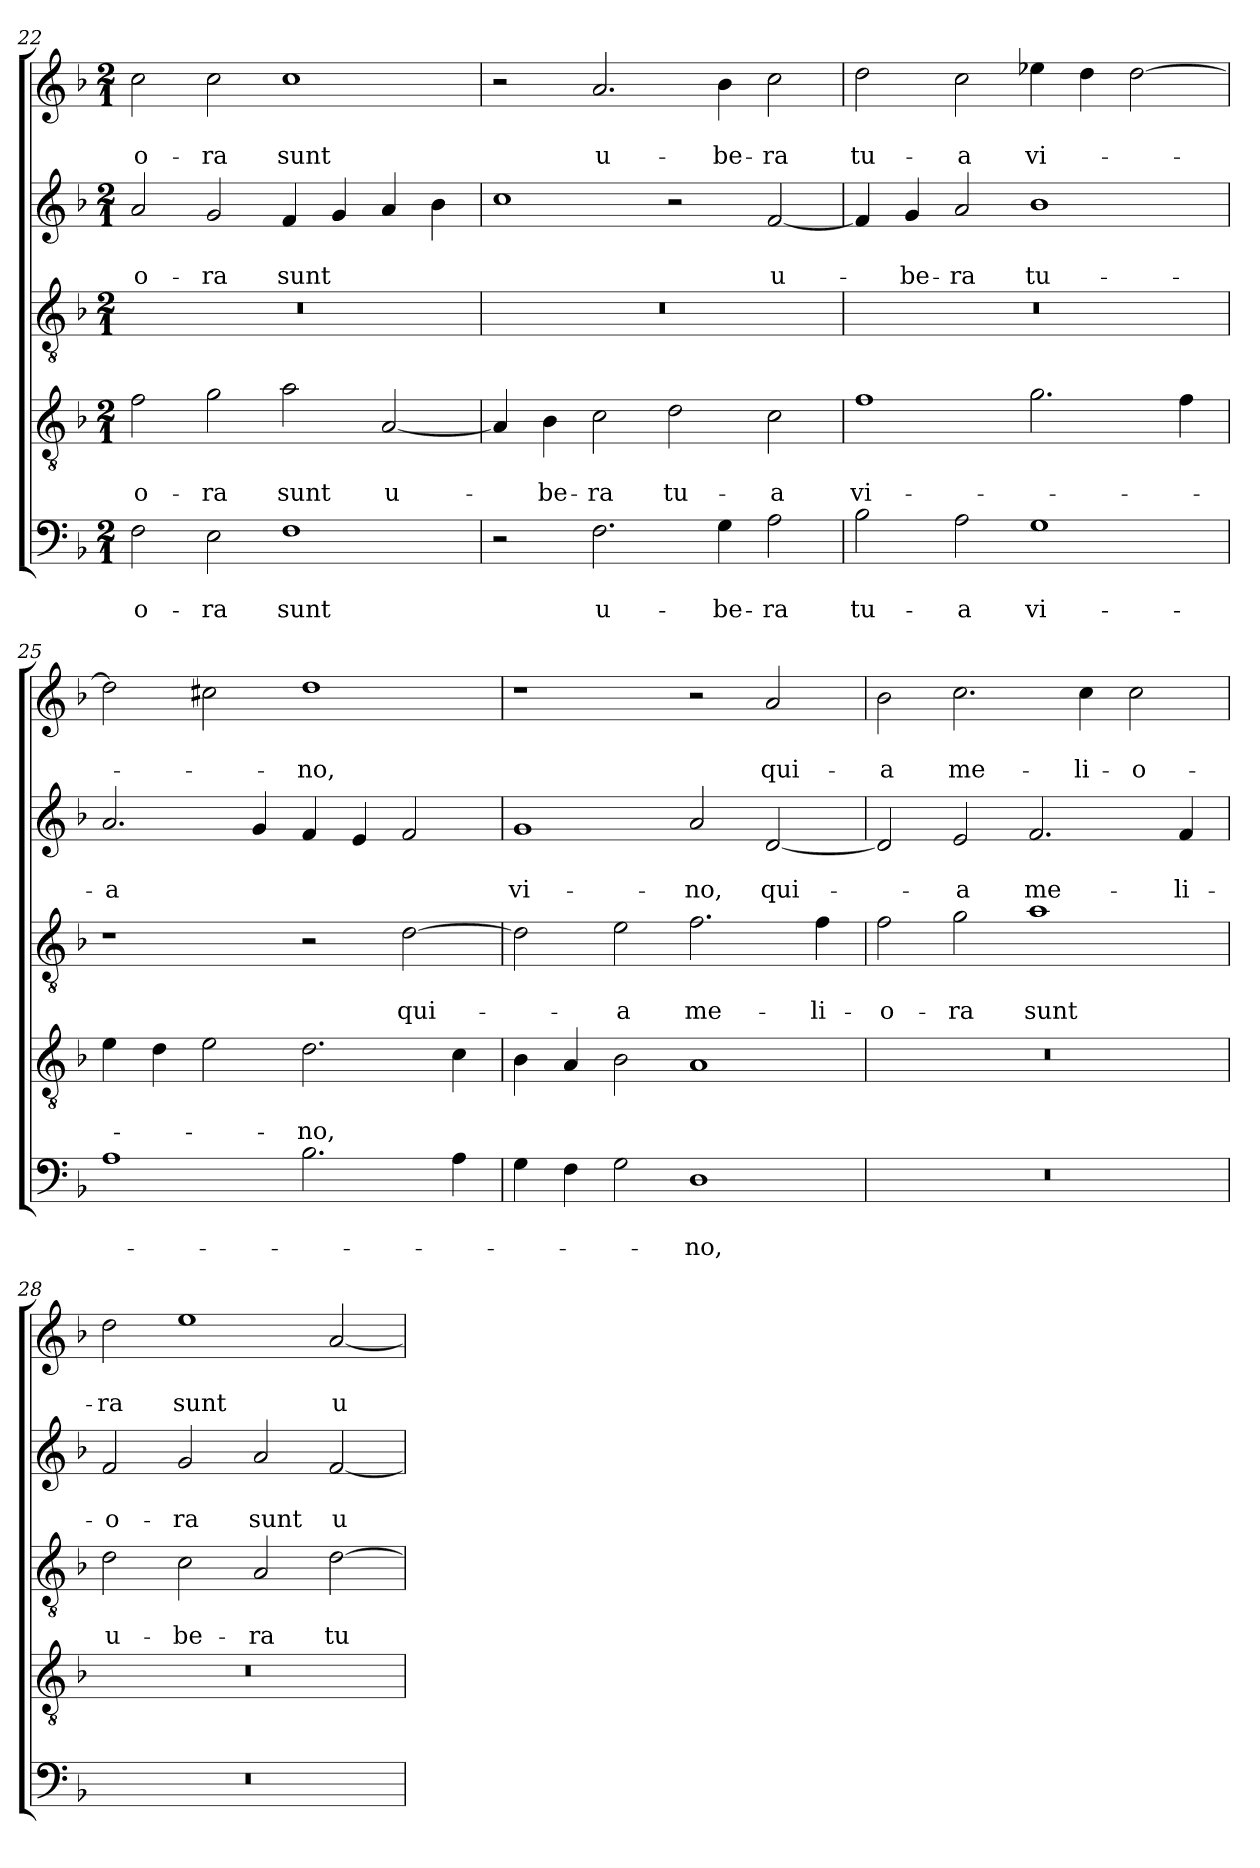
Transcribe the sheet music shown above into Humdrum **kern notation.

**kern	**text	**text	**kern	**text	**text	**kern	**text	**text	**kern	**text	**text	**kern	**text	**text
*part5	*part5	*part5	*part4	*part4	*part4	*part3	*part3	*part3	*part2	*part2	*part2	*part1	*part1	*part1
*staff5	*staff5	*staff5	*staff4	*staff4	*staff4	*staff3	*staff3	*staff3	*staff2	*staff2	*staff2	*staff1	*staff1	*staff1
*clefF4	*	*	*clefGv2	*	*	*clefGv2	*	*	*clefG2	*	*	*clefG2	*	*
*k[b-]	*	*	*k[b-]	*	*	*k[b-]	*	*	*k[b-]	*	*	*k[b-]	*	*
*F:	*	*	*F:	*	*	*F:	*	*	*F:	*	*	*F:	*	*
*M2/1	*	*	*M2/1	*	*	*M2/1	*	*	*M2/1	*	*	*M2/1	*	*
=22	=22	=22	=22	=22	=22	=22	=22	=22	=22	=22	=22	=22	=22	=22
!	!	!LO:LY:b	!	!	!LO:LY:b	!	!	!	!	!	!LO:LY:b	!	!	!LO:LY:b
2F\	.	-o-	2f\	.	-o-	0r	.	.	2a/	.	-o-	2cc\	.	-o-
!	!	!LO:LY:b	!	!	!LO:LY:b	!	!	!	!	!	!LO:LY:b	!	!	!LO:LY:b
2E\	.	-ra	2g\	.	-ra	.	.	.	2g/	.	-ra	2cc\	.	-ra
!	!	!LO:LY:b	!	!	!LO:LY:b	!	!	!	!	!	!LO:LY:b	!	!	!LO:LY:b
1F	.	sunt	2a\	.	sunt	.	.	.	4f/	.	sunt	1cc	.	sunt
.	.	.	.	.	.	.	.	.	4g/	.	.	.	.	.
!	!	!	!	!	!LO:LY:b	!	!	!	!	!	!	!	!	!
.	.	.	[2A/	.	u-	.	.	.	4a/	.	.	.	.	.
.	.	.	.	.	.	.	.	.	4b-\	.	.	.	.	.
=23	=23	=23	=23	=23	=23	=23	=23	=23	=23	=23	=23	=23	=23	=23
2r	.	.	4A/]	.	.	0r	.	.	1cc	.	.	2r	.	.
!	!	!	!	!	!LO:LY:b	!	!	!	!	!	!	!	!	!
.	.	.	4B-\	.	-be-	.	.	.	.	.	.	.	.	.
!	!	!LO:LY:b	!	!	!LO:LY:b	!	!	!	!	!	!	!	!	!LO:LY:b
2.F\	.	u-	2c\	.	-ra	.	.	.	.	.	.	2.a/	.	u-
!	!	!	!	!	!LO:LY:b	!	!	!	!	!	!	!	!	!
.	.	.	2d\	.	tu-	.	.	.	2r	.	.	.	.	.
!	!	!LO:LY:b	!	!	!	!	!	!	!	!	!	!	!	!LO:LY:b
4G\	.	-be-	.	.	.	.	.	.	.	.	.	4b-\	.	-be-
!	!	!LO:LY:b	!	!	!LO:LY:b	!	!	!	!	!	!LO:LY:b	!	!	!LO:LY:b
2A\	.	-ra	2c\	.	-a	.	.	.	[2f/	.	u-	2cc\	.	-ra
=24	=24	=24	=24	=24	=24	=24	=24	=24	=24	=24	=24	=24	=24	=24
!	!	!LO:LY:b	!	!	!LO:LY:b	!	!	!	!	!	!	!	!	!LO:LY:b
2B-\	.	tu-	1f	.	vi-	0r	.	.	4f/]	.	.	2dd\	.	tu-
!	!	!	!	!	!	!	!	!	!	!	!LO:LY:b	!	!	!
.	.	.	.	.	.	.	.	.	4g/	.	-be-	.	.	.
!	!	!LO:LY:b	!	!	!	!	!	!	!	!	!LO:LY:b	!	!	!LO:LY:b
2A\	.	-a	.	.	.	.	.	.	2a/	.	-ra	2cc\	.	-a
!	!	!LO:LY:b	!	!	!	!	!	!	!	!	!LO:LY:b	!	!	!LO:LY:b
1G	.	vi-	2.g\	.	.	.	.	.	1b-	.	tu-	4ee-X\	.	vi-
.	.	.	.	.	.	.	.	.	.	.	.	4dd\	.	.
.	.	.	.	.	.	.	.	.	.	.	.	[2dd\	.	.
.	.	.	4f\	.	.	.	.	.	.	.	.	.	.	.
!!LO:PB:g=z
=25	=25	=25	=25	=25	=25	=25	=25	=25	=25	=25	=25	=25	=25	=25
!	!	!	!	!	!	!	!	!	!	!	!LO:LY:b	!	!	!
1A	.	.	4e\	.	.	1r	.	.	2.a/	.	-a	2dd\]	.	.
.	.	.	4d\	.	.	.	.	.	.	.	.	.	.	.
.	.	.	2e\	.	.	.	.	.	.	.	.	2cc#X\	.	.
.	.	.	.	.	.	.	.	.	4g/	.	.	.	.	.
!	!	!	!	!	!LO:LY:b	!	!	!	!	!	!	!	!	!LO:LY:b
2.B-\	.	.	2.d\	.	-no,	2r	.	.	4f/	.	.	1dd	.	-no,
.	.	.	.	.	.	.	.	.	4e/	.	.	.	.	.
!	!	!	!	!	!	!	!	!LO:LY:b	!	!	!	!	!	!
.	.	.	.	.	.	[2d\	.	qui-	2f/	.	.	.	.	.
4A\	.	.	4c\	.	.	.	.	.	.	.	.	.	.	.
=26	=26	=26	=26	=26	=26	=26	=26	=26	=26	=26	=26	=26	=26	=26
!	!	!	!	!	!	!	!	!	!	!	!LO:LY:b	!	!	!
4G\	.	.	4B-\	.	.	2d\]	.	.	1g	.	vi-	1r	.	.
4F\	.	.	4A/	.	.	.	.	.	.	.	.	.	.	.
!	!	!	!	!	!	!	!	!LO:LY:b	!	!	!	!	!	!
2G\	.	.	2B-\	.	.	2e\	.	-a	.	.	.	.	.	.
!	!	!LO:LY:b	!	!	!	!	!	!LO:LY:b	!	!	!LO:LY:b	!	!	!
1D	.	-no,	1A	.	.	2.f\	.	me-	2a/	.	-no,	2r	.	.
!	!	!	!	!	!	!	!	!	!	!	!LO:LY:b	!	!	!LO:LY:b
.	.	.	.	.	.	.	.	.	[2d/	.	qui-	2a/	.	qui-
!	!	!	!	!	!	!	!	!LO:LY:b	!	!	!	!	!	!
.	.	.	.	.	.	4f\	.	-li-	.	.	.	.	.	.
=27	=27	=27	=27	=27	=27	=27	=27	=27	=27	=27	=27	=27	=27	=27
!	!	!	!	!	!	!	!	!LO:LY:b	!	!	!	!	!	!LO:LY:b
0r	.	.	0r	.	.	2f\	.	-o-	2d/]	.	.	2b-\	.	-a
!	!	!	!	!	!	!	!	!LO:LY:b	!	!	!LO:LY:b	!	!	!LO:LY:b
.	.	.	.	.	.	2g\	.	-ra	2e/	.	-a	2.cc\	.	me-
!	!	!	!	!	!	!	!	!LO:LY:b	!	!	!LO:LY:b	!	!	!
.	.	.	.	.	.	1a	.	sunt	2.f/	.	me-	.	.	.
!	!	!	!	!	!	!	!	!	!	!	!	!	!	!LO:LY:b
.	.	.	.	.	.	.	.	.	.	.	.	4cc\	.	-li-
!	!	!	!	!	!	!	!	!	!	!	!	!	!	!LO:LY:b
.	.	.	.	.	.	.	.	.	.	.	.	2cc\	.	-o-
!	!	!	!	!	!	!	!	!	!	!	!LO:LY:b	!	!	!
.	.	.	.	.	.	.	.	.	4f/	.	-li-	.	.	.
=28	=28	=28	=28	=28	=28	=28	=28	=28	=28	=28	=28	=28	=28	=28
!	!	!	!	!	!	!	!	!LO:LY:b	!	!	!LO:LY:b	!	!	!LO:LY:b
0r	.	.	0r	.	.	2d\	.	u-	2f/	.	-o-	2dd\	.	-ra
!	!	!	!	!	!	!	!	!LO:LY:b	!	!	!LO:LY:b	!	!	!LO:LY:b
.	.	.	.	.	.	2c\	.	-be-	2g/	.	-ra	1ee	.	sunt
!	!	!	!	!	!	!	!	!LO:LY:b	!	!	!LO:LY:b	!	!	!
.	.	.	.	.	.	2A/	.	-ra	2a/	.	sunt	.	.	.
!	!	!	!	!	!	!	!	!LO:LY:b	!	!	!LO:LY:b	!	!	!LO:LY:b
.	.	.	.	.	.	[2d\	.	tu-	[2f/	.	u-	[2a/	.	u-
=	=	=	=	=	=	=	=	=	=	=	=	=	=	=
*-	*-	*-	*-	*-	*-	*-	*-	*-	*-	*-	*-	*-	*-	*-
